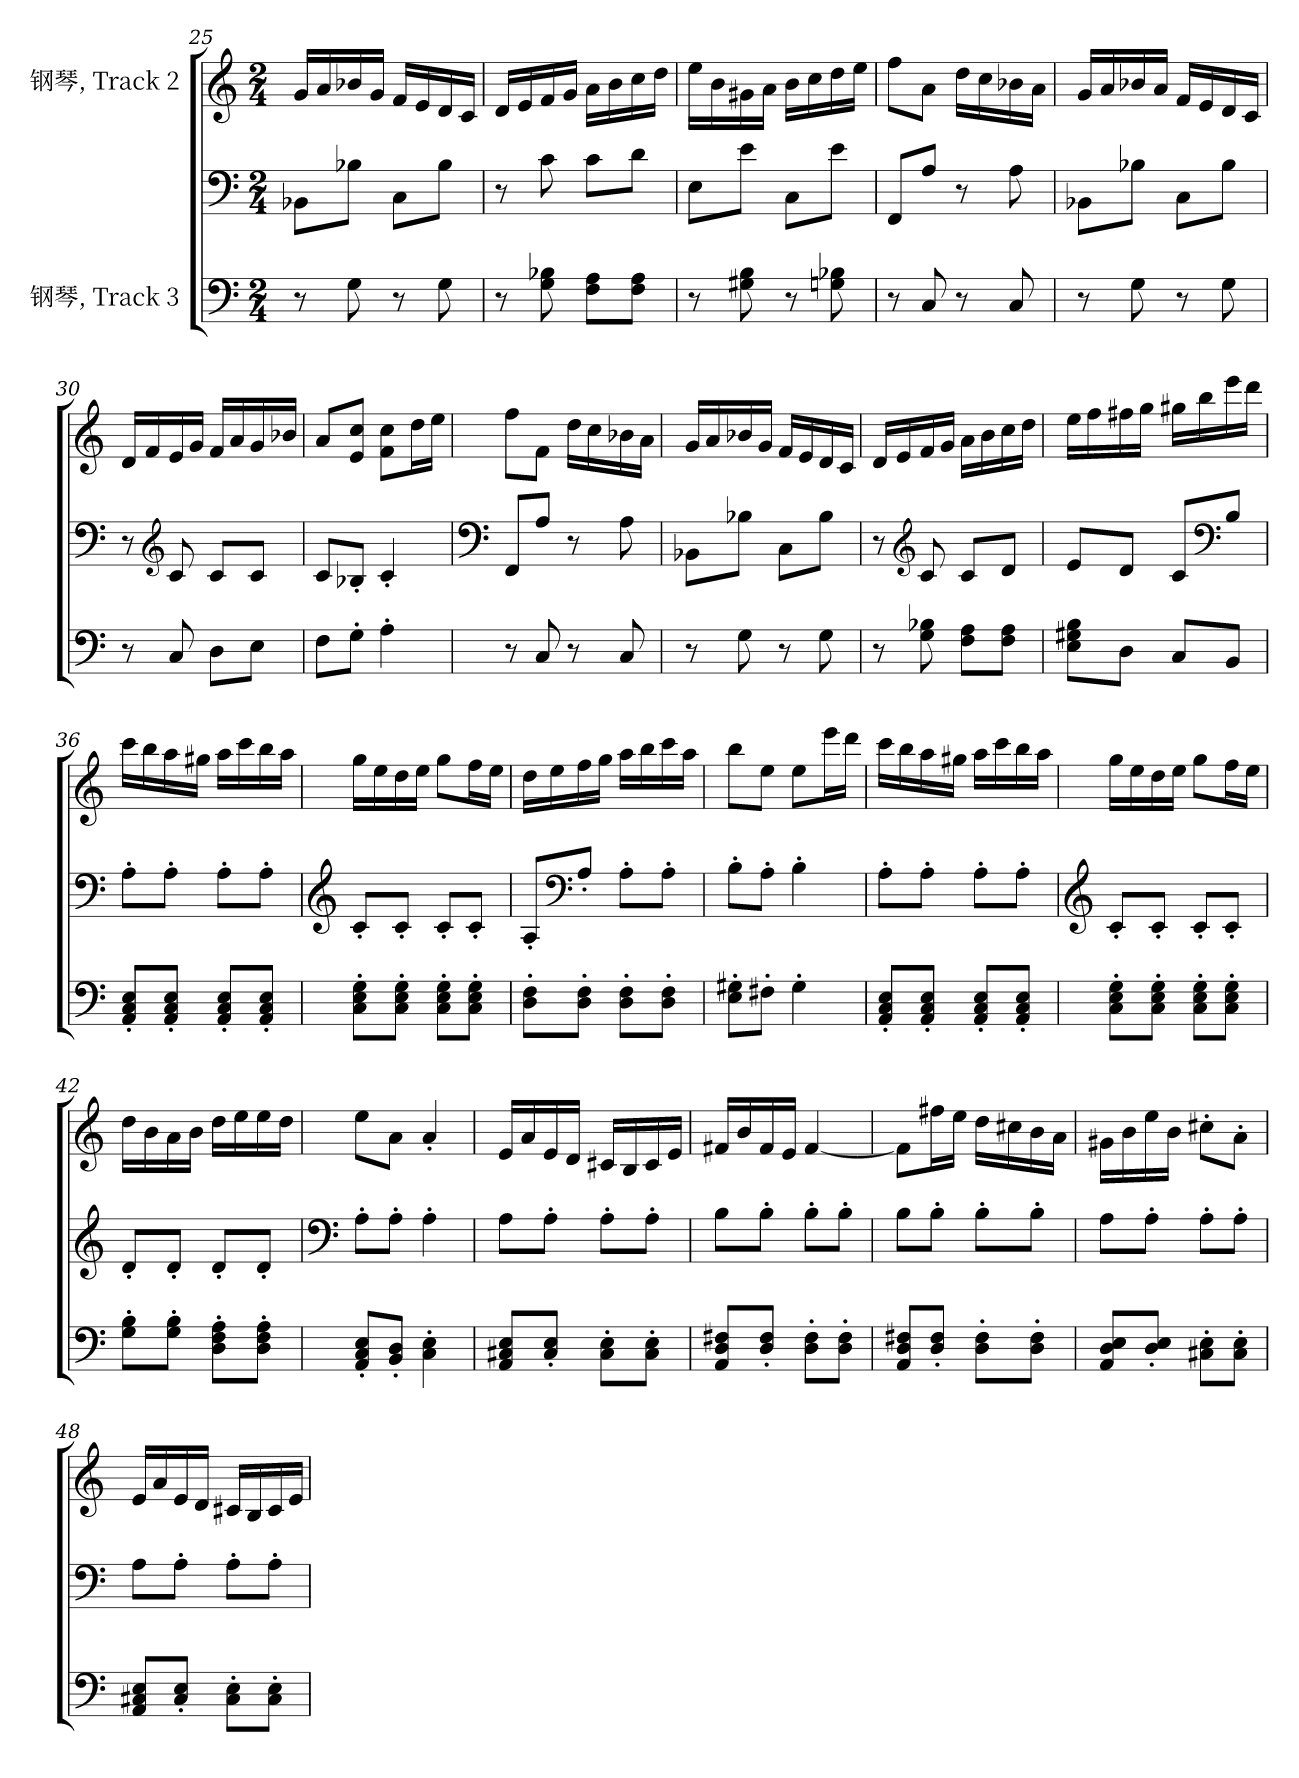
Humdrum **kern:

**kern	**kern	**kern
*part2	*part2	*part1
*staff3	*staff2	*staff1
*I"钢琴, Track 3	*	*I"钢琴, Track 2
*clefF4	*clefF4	*clefG2
*k[]	*k[]	*k[]
*M2/4	*M2/4	*M2/4
=25	=25	=25
8r	8BB-X\L	16g/LL
.	.	16a/
8G\	8B-X\J	16b-X/
.	.	16g/JJ
8r	8C\L	16f/LL
.	.	16e/
8G\	8B-\J	16d/
.	.	16c/JJ
!!LO:LB:g=z
=26	=26	=26
8r	8r	16d/LL
.	.	16e/
8G\ 8B-X\	8c\	16f/
.	.	16g/JJ
8F\ 8A\L	8c\L	16a\LL
.	.	16b\
8F\ 8A\J	8d\J	16cc\
.	.	16dd\JJ
=27	=27	=27
8r	8E\L	16ee\LL
.	.	16b\
8G#X\ 8B\	8e\J	16g#X\
.	.	16a\JJ
8r	8C\L	16b\LL
.	.	16cc\
8Gn\ 8B-X\	8e\J	16dd\
.	.	16ee\JJ
=28	=28	=28
8r	8FF/L	8ff\L
8C/	8A/J	8a\J
8r	8r	16dd\LL
.	.	16cc\
8C/	8A\	16b-X\
.	.	16a\JJ
=29	=29	=29
8r	8BB-X\L	16g/LL
.	.	16a/
8G\	8B-X\J	16b-X/
.	.	16a/JJ
8r	8C\L	16f/LL
.	.	16e/
8G\	8B-\J	16d/
.	.	16c/JJ
!!LO:LB:g=z
=30	=30	=30
8r	8r	16d/LL
.	.	16f/
*	*clefG2	*
8C/	8c/	16e/
.	.	16g/JJ
8D\L	8c/L	16f/LL
.	.	16a/
8E\J	8c/J	16g/
.	.	16b-X/JJ
=31	=31	=31
8F\L	8c/L	8a/L
8G'\J	8B-X'/J	8e/ 8cc/J
4A'\	4c'/	8f\ 8cc\L
.	.	16dd\L
.	.	16ee\JJ
=32	=32	=32
*	*clefF4	*
8r	8FF/L	8ff\L
8C/	8A/J	8f\J
8r	8r	16dd\LL
.	.	16cc\
8C/	8A\	16b-X\
.	.	16a\JJ
=33	=33	=33
8r	8BB-X\L	16g/LL
.	.	16a/
8G\	8B-X\J	16b-X/
.	.	16g/JJ
8r	8C\L	16f/LL
.	.	16e/
8G\	8B-\J	16d/
.	.	16c/JJ
!!LO:PB:g=z
=34	=34	=34
8r	8r	16d/LL
.	.	16e/
*	*clefG2	*
8G\ 8B-X\	8c/	16f/
.	.	16g/JJ
8F\ 8A\L	8c/L	16a\LL
.	.	16b\
8F\ 8A\J	8d/J	16cc\
.	.	16dd\JJ
=35	=35	=35
8E\ 8G#X\ 8B\L	8e/L	16ee\LL
.	.	16ff\
8D\J	8d/J	16ff#X\
.	.	16gg\JJ
8C/L	8c/L	16gg#X\LL
.	.	16bb\
*	*clefF4	*
8BB/J	8B/J	16eee\
.	.	16ddd\JJ
=36	=36	=36
8AA/' 8C/' 8E/'L	8A'\L	16ccc\LL
.	.	16bb\
8AA/' 8C/' 8E/'J	8A'\J	16aa\
.	.	16gg#X\JJ
8AA/' 8C/' 8E/'L	8A'\L	16aa\LL
.	.	16ccc\
8AA/' 8C/' 8E/'J	8A'\J	16bb\
.	.	16aa\JJ
=37	=37	=37
*	*clefG2	*
8C\' 8E\' 8G\'L	8c'/L	16gg\LL
.	.	16ee\
8C\' 8E\' 8G\'J	8c'/J	16dd\
.	.	16ee\JJ
8C\' 8E\' 8G\'L	8c'/L	8gg\L
8C\' 8E\' 8G\'J	8c'/J	16ff\L
.	.	16ee\JJ
!!LO:LB:g=z
=38	=38	=38
8D\' 8F\'L	8A'/L	16dd\LL
.	.	16ee\
*	*clefF4	*
8D\' 8F\'J	8A'/J	16ff\
.	.	16gg\JJ
8D\' 8F\'L	8A'\L	16aa\LL
.	.	16bb\
8D\' 8F\'J	8A'\J	16ccc\
.	.	16aa\JJ
=39	=39	=39
8E\' 8G#X\'L	8B'\L	8bb\L
8F#X'\J	8A'\J	8ee\J
4G#'\	4B'\	8ee\L
.	.	16eee\L
.	.	16ddd\JJ
=40	=40	=40
8AA/' 8C/' 8E/'L	8A'\L	16ccc\LL
.	.	16bb\
8AA/' 8C/' 8E/'J	8A'\J	16aa\
.	.	16gg#X\JJ
8AA/' 8C/' 8E/'L	8A'\L	16aa\LL
.	.	16ccc\
8AA/' 8C/' 8E/'J	8A'\J	16bb\
.	.	16aa\JJ
=41	=41	=41
*	*clefG2	*
8C\' 8E\' 8G\'L	8c'/L	16gg\LL
.	.	16ee\
8C\' 8E\' 8G\'J	8c'/J	16dd\
.	.	16ee\JJ
8C\' 8E\' 8G\'L	8c'/L	8gg\L
8C\' 8E\' 8G\'J	8c'/J	16ff\L
.	.	16ee\JJ
!!LO:LB:g=z
=42	=42	=42
8G\' 8B\'L	8d'/L	16dd\LL
.	.	16b\
8G\' 8B\'J	8d'/J	16a\
.	.	16b\JJ
8D\' 8F\' 8A\'L	8d'/L	16dd\LL
.	.	16ee\
8D\' 8F\' 8A\'J	8d'/J	16ee\
.	.	16dd\JJ
=43	=43	=43
*	*clefF4	*
8AA/' 8C/' 8E/'L	8A'\L	8ee\L
8BB/' 8D/'J	8A'\J	8a\J
4C\' 4E\'	4A'\	4a'/
=44	=44	=44
8AA/ 8C#X/ 8E/L	8A\L	16e/LL
.	.	16a/
8C#/' 8E/'J	8A'\J	16e/
.	.	16d/JJ
8C#\' 8E\'L	8A'\L	16c#X/LL
.	.	16B/
8C#\' 8E\'J	8A'\J	16c#/
.	.	16e/JJ
=45	=45	=45
8AA/ 8D/ 8F#X/L	8B\L	16f#X/LL
.	.	16b/
8D/' 8F#/'J	8B'\J	16f#/
.	.	16e/JJ
8D\' 8F#\'L	8B'\L	[4f#/
8D\' 8F#\'J	8B'\J	.
=46	=46	=46
8AA/ 8D/ 8F#X/L	8B\L	8f#\L]
8D/' 8F#/'J	8B'\J	16ff#X\L
.	.	16ee\JJ
8D\' 8F#\'L	8B'\L	16dd\LL
.	.	16cc#X\
8D\' 8F#\'J	8B'\J	16b\
.	.	16a\JJ
!!LO:LB:g=z
=47	=47	=47
8AA/ 8D/ 8E/L	8A\L	16g#X\LL
.	.	16b\
8D/' 8E/'J	8A'\J	16ee\
.	.	16b\JJ
8C#X\' 8E\'L	8A'\L	8cc#X'\L
8C#\' 8E\'J	8A'\J	8a'\J
=48	=48	=48
8AA/ 8C#X/ 8E/L	8A\L	16e/LL
.	.	16a/
8C#/' 8E/'J	8A'\J	16e/
.	.	16d/JJ
8C#\' 8E\'L	8A'\L	16c#X/LL
.	.	16B/
8C#\' 8E\'J	8A'\J	16c#/
.	.	16e/JJ
=	=	=
*-	*-	*-
